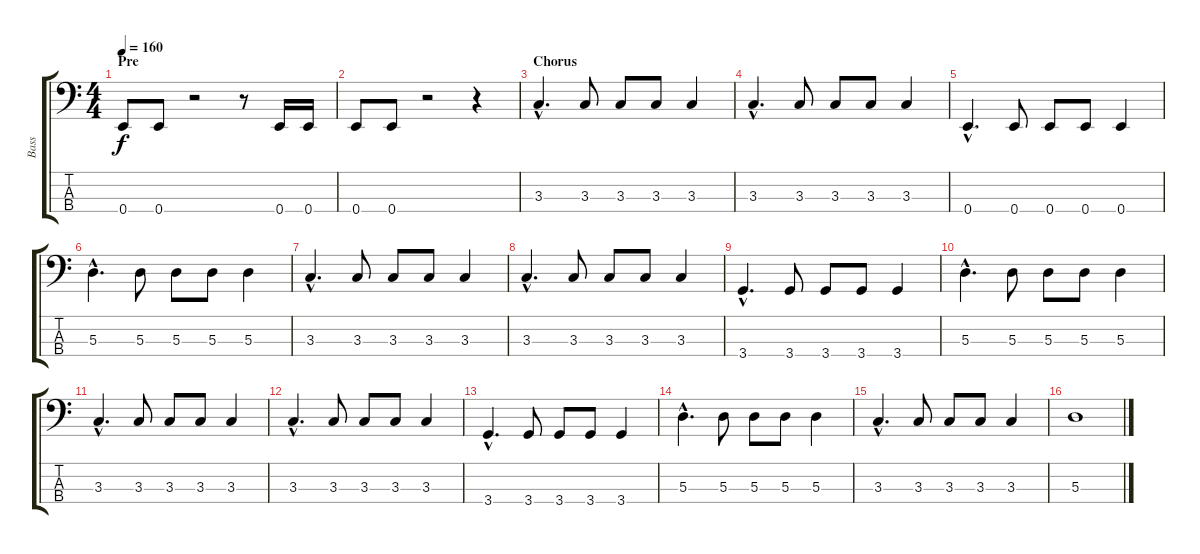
\track ("Bass" "Bass") {instrument electricbasspick}
\staff {score tabs}
\tuning (G2 D2 A1 E1) {hide}
\ts (4 4)
\section ("" "Pre")
\tempo 160
\clef f4
\ks c
0.4.8{dy f} 0.4.8 r.2 r.8 0.4.16 0.4.16 |
0.4.8 0.4.8 r.2 r.4 |
\section ("" "Chorus")
3.3{hac}.4{d} 3.3.8 3.3.8 3.3.8 3.3.4 |
3.3{hac}.4{d} 3.3.8 3.3.8 3.3.8 3.3.4 |
0.4{hac}.4{d} 0.4.8 0.4.8 0.4.8 0.4.4 |
5.3{hac}.4{d} 5.3.8 5.3.8 5.3.8 5.3.4 |
3.3{hac}.4{d} 3.3.8 3.3.8 3.3.8 3.3.4 |
3.3{hac}.4{d} 3.3.8 3.3.8 3.3.8 3.3.4 |
3.4{hac}.4{d} 3.4.8 3.4.8 3.4.8 3.4.4 |
5.3{hac}.4{d} 5.3.8 5.3.8 5.3.8 5.3.4 |
3.3{hac}.4{d} 3.3.8 3.3.8 3.3.8 3.3.4 |
3.3{hac}.4{d} 3.3.8 3.3.8 3.3.8 3.3.4 |
3.4{hac}.4{d} 3.4.8 3.4.8 3.4.8 3.4.4 |
5.3{hac}.4{d} 5.3.8 5.3.8 5.3.8 5.3.4 |
3.3{hac}.4{d} 3.3.8 3.3.8 3.3.8 3.3.4 |
5.3.1
